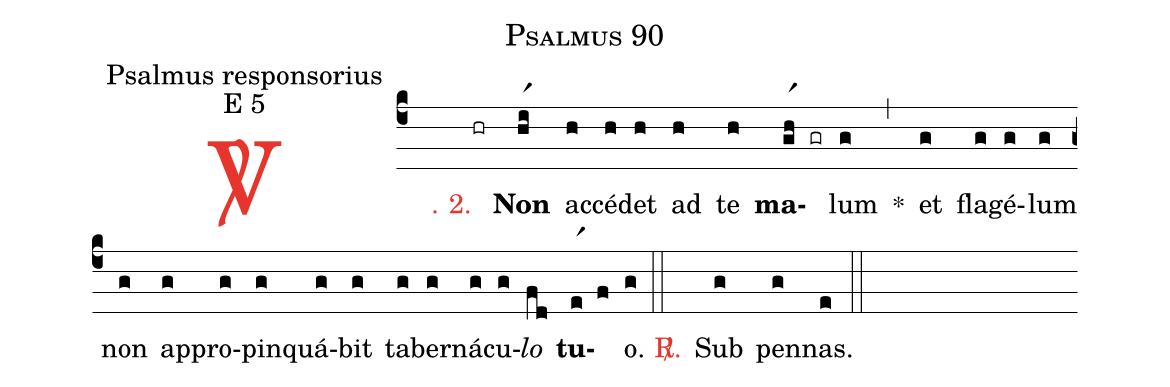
name: Psalmus 90;
office-part: Psalmus responsorius;
mode: E 5;
%%
(c4)

<c><sp>V/</sp>. 2.</c>() (hr) <b>Non</b>(hr1i) ac(h)cé(h)det(h) ad(h) te(h) <b>ma</b>(gr1h gr)lum(g) *(,) et(g) fla(g)gé(g)lum(g) non(g) ap(g)pro(g)pin(g)quá(g)bit(g) ta(g)ber(g)ná(g)cu(g)<i>lo</i>(fd) <b>tu</b>(er1 f)o.(g)

(::)

<nlba><c><sp>R/</sp>.</c>() Sub</nlba>(g) pen(g)nas.(e)

(::)
